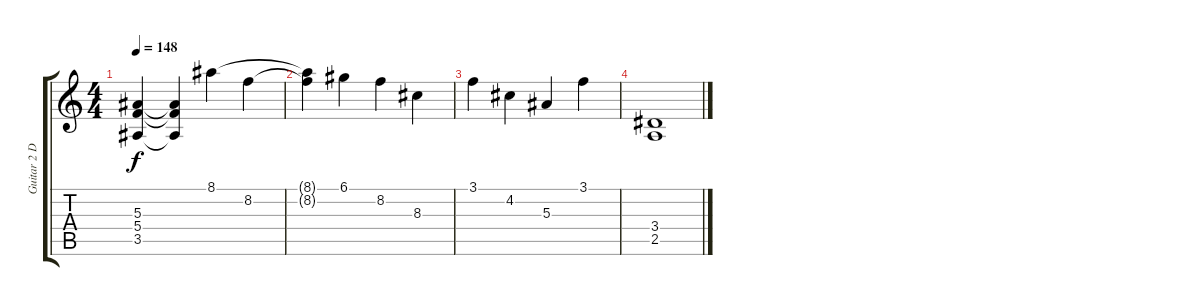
\track ("Guitar 2 D-tuned" "Guitar 2 D") {instrument overdrivenguitar}
\staff {score tabs}
\tuning (D4 A3 F3 C3 G2 D2) {hide}
\ts (4 4)
\tempo 148
\clef g2
\ks c
(5.3 5.4 3.5).4{dy f} (5.3{t} 5.4{t} 3.5{t}).4 8.1.4 8.2.4 |
(8.1{t} 8.2{t}).4 6.1.4 8.2.4 8.3.4 |
3.1.4 4.2.4 5.3.4 3.1.4 |
(3.4 2.5).1
